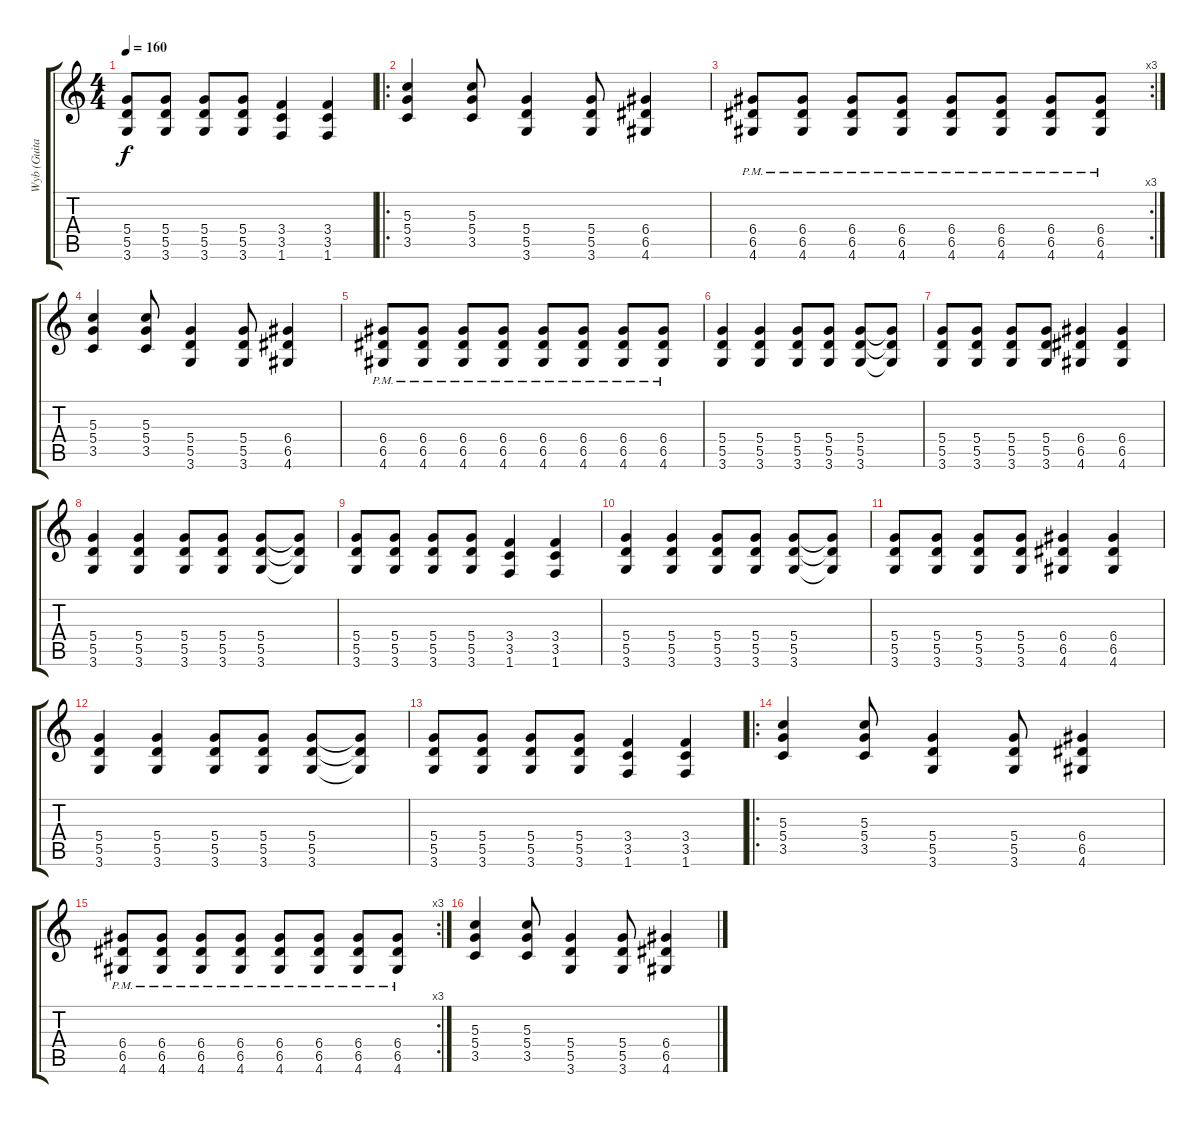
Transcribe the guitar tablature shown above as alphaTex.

\track ("Wyb (Guitar)" "Wyb (Guita") {instrument distortionguitar}
\staff {score tabs}
\tuning (E4 B3 G3 D3 A2 E2) {hide}
\ts (4 4)
\tempo 160
\clef g2
\ks c
(5.4 5.5 3.6).8{dy f} (5.4 5.5 3.6).8 (5.4 5.5 3.6).8 (5.4 5.5 3.6).8 (3.4 3.5 1.6).4 (3.4 3.5 1.6).4 |
\ro
(5.3 5.4 3.5).4 (5.3 5.4 3.5).8 (5.4 5.5 3.6).4 (5.4 5.5 3.6).8 (6.4 6.5 4.6).4 |
\rc 3
(6.4 6.5 4.6{pm}).8 (6.4 6.5 4.6{pm}).8 (6.4 6.5 4.6{pm}).8 (6.4 6.5 4.6{pm}).8 (6.4 6.5 4.6{pm}).8 (6.4 6.5 4.6{pm}).8 (6.4 6.5 4.6{pm}).8 (6.4 6.5 4.6{pm}).8 |
(5.3 5.4 3.5).4 (5.3 5.4 3.5).8 (5.4 5.5 3.6).4 (5.4 5.5 3.6).8 (6.4 6.5 4.6).4 |
(6.4 6.5 4.6{pm}).8 (6.4 6.5 4.6{pm}).8 (6.4 6.5 4.6{pm}).8 (6.4 6.5 4.6{pm}).8 (6.4 6.5 4.6{pm}).8 (6.4 6.5 4.6{pm}).8 (6.4 6.5 4.6{pm}).8 (6.4 6.5 4.6{pm}).8 |
(5.4 5.5 3.6).4 (5.4 5.5 3.6).4 (5.4 5.5 3.6).8 (5.4 5.5 3.6).8 (5.4 5.5 3.6).8 (5.4{t} 5.5{t} 3.6{t}).8 |
(5.4 5.5 3.6).8 (5.4 5.5 3.6).8 (5.4 5.5 3.6).8 (5.4 5.5 3.6).8 (6.4 6.5 4.6).4 (6.4 6.5 4.6).4 |
(5.4 5.5 3.6).4 (5.4 5.5 3.6).4 (5.4 5.5 3.6).8 (5.4 5.5 3.6).8 (5.4 5.5 3.6).8 (5.4{t} 5.5{t} 3.6{t}).8 |
(5.4 5.5 3.6).8 (5.4 5.5 3.6).8 (5.4 5.5 3.6).8 (5.4 5.5 3.6).8 (3.4 3.5 1.6).4 (3.4 3.5 1.6).4 |
(5.4 5.5 3.6).4 (5.4 5.5 3.6).4 (5.4 5.5 3.6).8 (5.4 5.5 3.6).8 (5.4 5.5 3.6).8 (5.4{t} 5.5{t} 3.6{t}).8 |
(5.4 5.5 3.6).8 (5.4 5.5 3.6).8 (5.4 5.5 3.6).8 (5.4 5.5 3.6).8 (6.4 6.5 4.6).4 (6.4 6.5 4.6).4 |
(5.4 5.5 3.6).4 (5.4 5.5 3.6).4 (5.4 5.5 3.6).8 (5.4 5.5 3.6).8 (5.4 5.5 3.6).8 (5.4{t} 5.5{t} 3.6{t}).8 |
(5.4 5.5 3.6).8 (5.4 5.5 3.6).8 (5.4 5.5 3.6).8 (5.4 5.5 3.6).8 (3.4 3.5 1.6).4 (3.4 3.5 1.6).4 |
\ro
(5.3 5.4 3.5).4 (5.3 5.4 3.5).8 (5.4 5.5 3.6).4 (5.4 5.5 3.6).8 (6.4 6.5 4.6).4 |
\rc 3
(6.4 6.5 4.6{pm}).8 (6.4 6.5 4.6{pm}).8 (6.4 6.5 4.6{pm}).8 (6.4 6.5 4.6{pm}).8 (6.4 6.5 4.6{pm}).8 (6.4 6.5 4.6{pm}).8 (6.4 6.5 4.6{pm}).8 (6.4 6.5 4.6{pm}).8 |
(5.3 5.4 3.5).4 (5.3 5.4 3.5).8 (5.4 5.5 3.6).4 (5.4 5.5 3.6).8 (6.4 6.5 4.6).4
